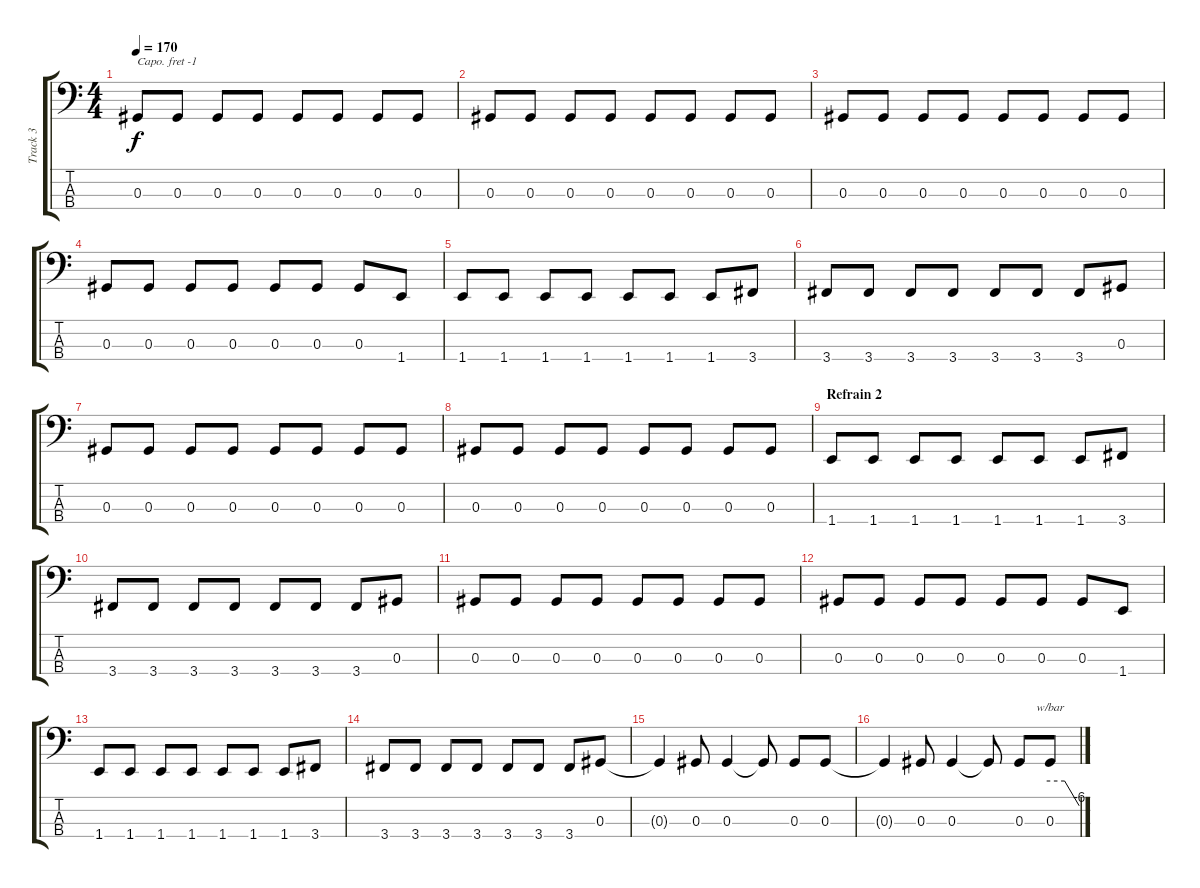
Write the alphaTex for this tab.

\track ("Track 3" "Track 3") {instrument electricbassfinger}
\staff {score tabs}
\capo -1
\tuning (G2 D2 A1 E1) {hide}
\ts (4 4)
\tempo 170
\clef f4
\ks c
0.3.8{dy f} 0.3.8 0.3.8 0.3.8 0.3.8 0.3.8 0.3.8 0.3.8 |
0.3.8 0.3.8 0.3.8 0.3.8 0.3.8 0.3.8 0.3.8 0.3.8 |
0.3.8 0.3.8 0.3.8 0.3.8 0.3.8 0.3.8 0.3.8 0.3.8 |
0.3.8 0.3.8 0.3.8 0.3.8 0.3.8 0.3.8 0.3.8 1.4.8 |
1.4.8 1.4.8 1.4.8 1.4.8 1.4.8 1.4.8 1.4.8 3.4.8 |
3.4.8 3.4.8 3.4.8 3.4.8 3.4.8 3.4.8 3.4.8 0.3.8 |
0.3.8 0.3.8 0.3.8 0.3.8 0.3.8 0.3.8 0.3.8 0.3.8 |
0.3.8 0.3.8 0.3.8 0.3.8 0.3.8 0.3.8 0.3.8 0.3.8 |
\section ("" "Refrain 2")
1.4.8 1.4.8 1.4.8 1.4.8 1.4.8 1.4.8 1.4.8 3.4.8 |
3.4.8 3.4.8 3.4.8 3.4.8 3.4.8 3.4.8 3.4.8 0.3.8 |
0.3.8 0.3.8 0.3.8 0.3.8 0.3.8 0.3.8 0.3.8 0.3.8 |
0.3.8 0.3.8 0.3.8 0.3.8 0.3.8 0.3.8 0.3.8 1.4.8 |
1.4.8 1.4.8 1.4.8 1.4.8 1.4.8 1.4.8 1.4.8 3.4.8 |
3.4.8 3.4.8 3.4.8 3.4.8 3.4.8 3.4.8 3.4.8 0.3.8 |
0.3{t}.4 0.3.8 0.3.4 0.3{t}.8 0.3.8 0.3.8 |
0.3{t}.4 0.3.8 0.3.4 0.3{t}.8 0.3.8 0.3.8{tbe (custom default 0 0 30 0 60 -24)}
